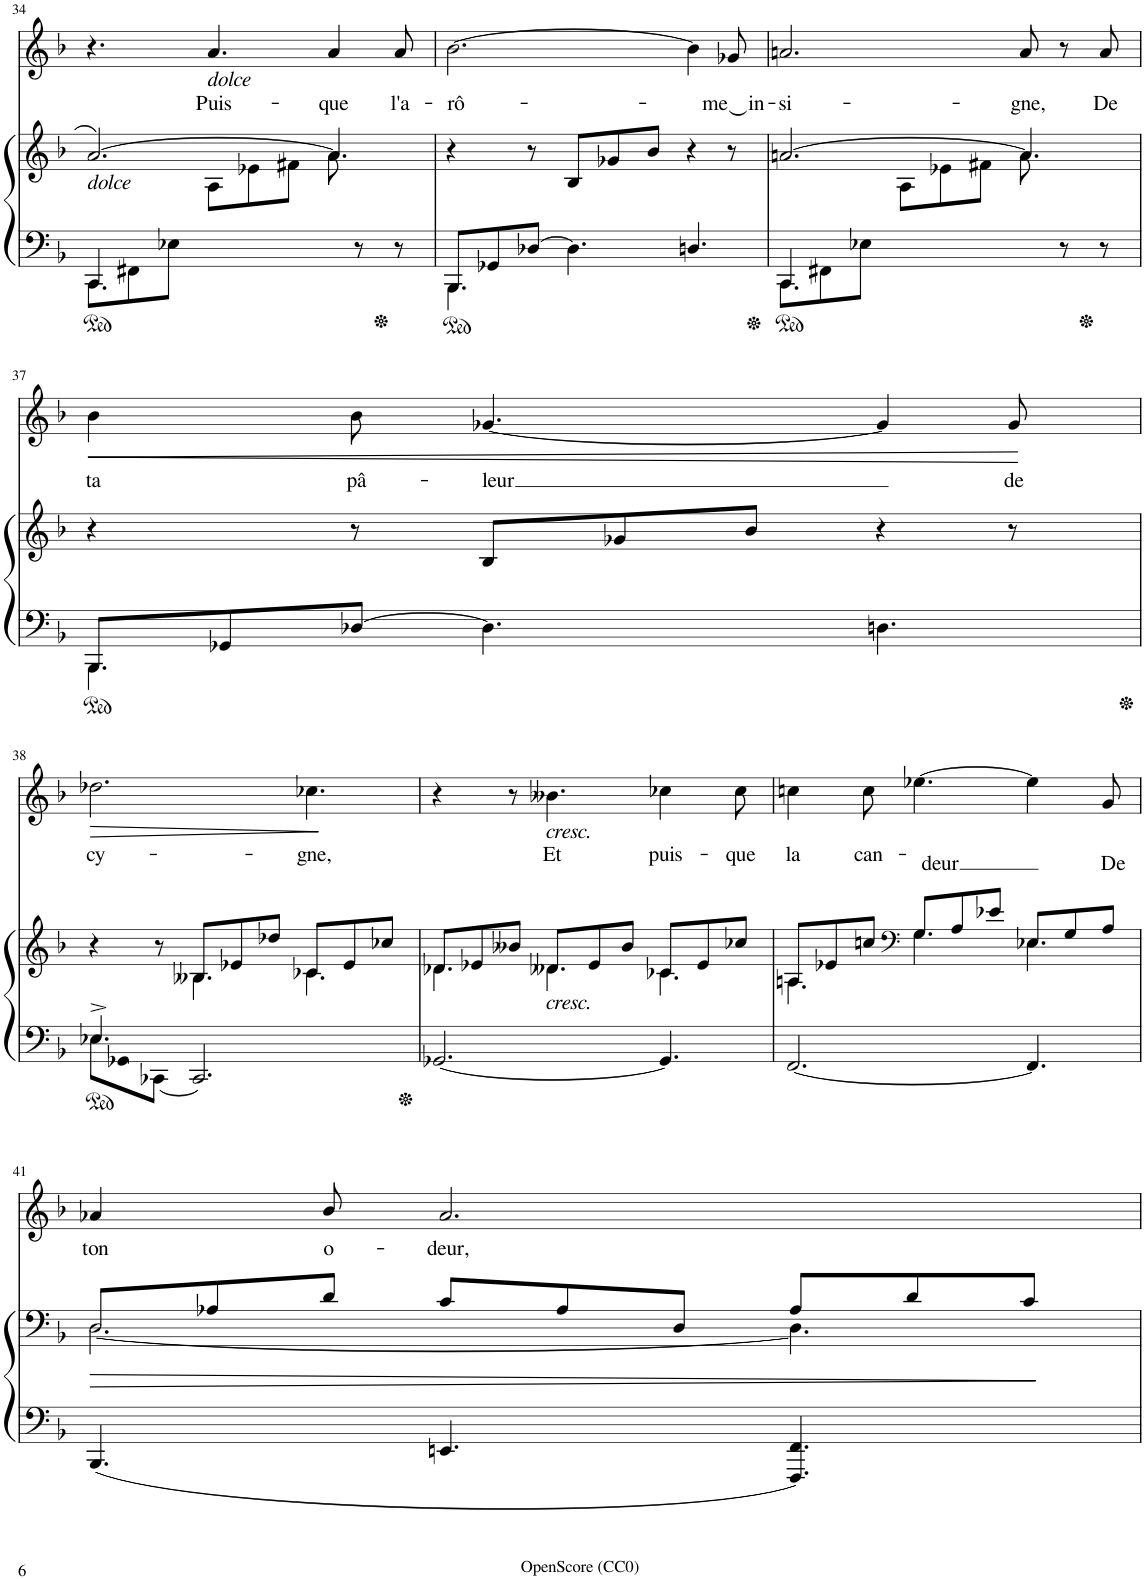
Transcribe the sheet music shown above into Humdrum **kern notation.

**kern	**kern	**dynam	**kern	**text	**dynam
*part2	*part2	*part2	*part1	*part1	*part1
*staff3	*staff2	*staff2/3	*staff1	*staff1	*staff1
*I"Piano	*	*	*I"Voice	*	*
*I'Pno	*	*	*	*	*
!!LO:PB:g=z
*clefF4	*clefG2	*	*clefG2	*	*
*k[b-]	*k[b-]	*	*k[b-]	*	*
*M9/8	*M9/8	*	*M9/8	*	*
=34	=34	=34	=34	=34	=34
*^	*^	*	*	*	*
!	!	!LO:TX:b:i:t=dolce	!	!	!	!	!
8CC\L	4.CC/	[2.a/	4.ryy	.	4.r	.	.
8FF#X\	.	.	.	.	.	.	.
8E-X\J	.	.	.	.	.	.	.
!	!	!	!	!	!LO:TX:b:i:t=dolce	!	!
!	!	!	!	!	!	!LO:LY:b	!
4.ryy	2.ryy	.	8A\L	.	4.a/	Puis-	.
.	.	.	8e-X\	.	.	.	.
.	.	.	8f#X\J	.	.	.	.
!	!	!	!	!	!	!LO:LY:b	!
8ryy	.	4.a/]	8.a\	.	4a/	-que	.
8r	.	.	.	.	.	.	.
.	.	.	8.ryy	.	.	.	.
!	!	!	!	!	!	!LO:LY:b	!
8r	.	.	.	.	8a/	l'a-	.
*	*	*v	*v	*	*	*	*
=35	=35	=35	=35	=35	=35	=35
!	!	!	!	!	!LO:LY:b	!
8BBB-/L	4.BBB-\	4r	.	[2.b-\	-rô-	.
8GG-X/	.	.	.	.	.	.
[8D-X/J	.	8r	.	.	.	.
4.D-\]	2.ryy	8B-/L	.	.	.	.
.	.	8g-X/	.	.	.	.
.	.	8b-/J	.	.	.	.
4.Dn/	.	4r	.	4b-\]	.	.
!	!	!	!	!	!LO:LY:b	!
.	.	8r	.	8g-X/	-me‿in-	.
=36	=36	=36	=36	=36	=36	=36
*	*	*^	*	*	*	*
!	!	!	!	!	!	!LO:LY:b	!
8CC\L	4.CC/	[2.an/	4.ryy	.	2.an/	-si-	.
8FF#X\	.	.	.	.	.	.	.
8E-X\J	.	.	.	.	.	.	.
4.ryy	2.ryy	.	8A\L	.	.	.	.
.	.	.	8e-X\	.	.	.	.
.	.	.	8f#X\J	.	.	.	.
!	!	!	!	!	!	!LO:LY:b	!
8ryy	.	4.a/]	8a\	.	8a/	-gne,	.
8r	.	.	4ryy	.	8r	.	.
!	!	!	!	!	!	!LO:LY:b	!
8r	.	.	.	.	8a/	De	.
*	*	*v	*v	*	*	*	*
!!LO:LB:g=z
=37	=37	=37	=37	=37	=37	=37
!	!	!	!	!	!LO:LY:b	!LO:HP:b
8BBB-/L	4.BBB-\	4r	.	4b-\	ta	<
8GG-X/	.	.	.	.	.	.
!	!	!	!	!	!LO:LY:b	!
[8D-X/J	.	8r	.	8b-\	pâ-	.
!	!	!	!	!	!LO:LY:b	!
4.D-\]	2.ryy	8B-/L	.	[4.g-X/	-leur	.
.	.	8g-X/	.	.	.	.
.	.	8b-/J	.	.	.	.
4.Dn\	.	4r	.	4g-/]	.	.
!	!	!	!	!	!LO:LY:b	!
.	.	8r	.	8g-/	de	[
!!LO:LB:g=z
=38	=38	=38	=38	=38	=38	=38
*	*	*^	*	*	*	*
!	!	!	!	!	!	!LO:LY:b	!LO:HP:b
8E-X\L	4.E-^/	4r	4.ryy	.	2.dd-X\	cy-	>
8GG-X\	.	.	.	.	.	.	.
[8CC-X\J	.	8r	.	.	.	.	.
2.CC-/]	4ryy	8B--X/L	4.B--X\	.	.	.	.
.	.	8e-X/	.	.	.	.	.
.	4ryy	8dd-X/J	.	.	.	.	.
!	!	!	!	!	!	!LO:LY:b	!
.	.	8c-X/L	4.c-\	.	4.cc-X\	-gne,	]
.	4ryy	8e-/	.	.	.	.	.
.	.	8cc-X/J	.	.	.	.	.
*v	*v	*	*	*	*	*	*
=39	=39	=39	=39	=39	=39	=39
[2.GG-X/	8d-X/L	4.d-\	.	4r	.	.
.	8e-X/	.	.	.	.	.
.	8b--X/J	.	.	8r	.	.
!	!	!	!	!LO:TX:b:i:t=cresc.	!	!
!	!LO:TX:b:i:t=cresc.	!	!	!	!	!
!	!	!	!	!	!LO:LY:b	!
.	8d--X/L	4.d--X\	.	4.b--X\	Et	.
.	8e-/	.	.	.	.	.
.	8b--X/J	.	.	.	.	.
!	!	!	!	!	!LO:LY:b	!
4.GG-/]	8c-X/L	4.c-\	.	4cc-X\	puis-	.
.	8e-/	.	.	.	.	.
!	!	!	!	!	!LO:LY:b	!
.	8cc-X/J	.	.	8cc-\	-que	.
=40	=40	=40	=40	=40	=40	=40
!	!	!	!	!	!LO:LY:b	!
[2.FF/	8An/L	4.A\	.	4ccn\	la	.
.	8e-X/	.	.	.	.	.
!	!	!	!	!	!LO:LY:b	!
.	8ccn/J	.	.	8cc\	can-	.
*	*clefF4	*	*	*	*	*
!	!	!	!	!	!LO:LY:b	!
.	8G/L	4.G\	.	[4.ee-X\	-deur	.
.	8A/	.	.	.	.	.
.	8e-X/J	.	.	.	.	.
4.FF/]	8E-X/L	4.E-\	.	4ee-\]	.	.
.	8G/	.	.	.	.	.
!	!	!	!	!	!LO:LY:b	!
.	8A/J	.	.	8g/	De	.
!!LO:LB:g=z
=41	=41	=41	=41	=41	=41	=41
!	!	!	!LO:HP:b	!	!LO:LY:b	!
4.BBB-/	8D/L	[2.D\	>	4a-X/	ton	.
.	8A-X/	.	.	.	.	.
!	!	!	!	!	!LO:LY:b	!
.	8d/J	.	.	8b-/	o-	.
!	!	!	!	!	!LO:LY:b	!
4.EEn/	8c/L	.	.	2.a-/	-deur,	.
.	8A-/	.	.	.	.	.
.	8D/J	.	.	.	.	.
4.FFF/ 4.FF/	8A-/L	4.D\]	.	.	.	.
.	8d/	.	.	.	.	.
.	8c/J	.	]	.	.	.
*	*v	*v	*	*	*	*
=	=	=	=	=	=
*-	*-	*-	*-	*-	*-
